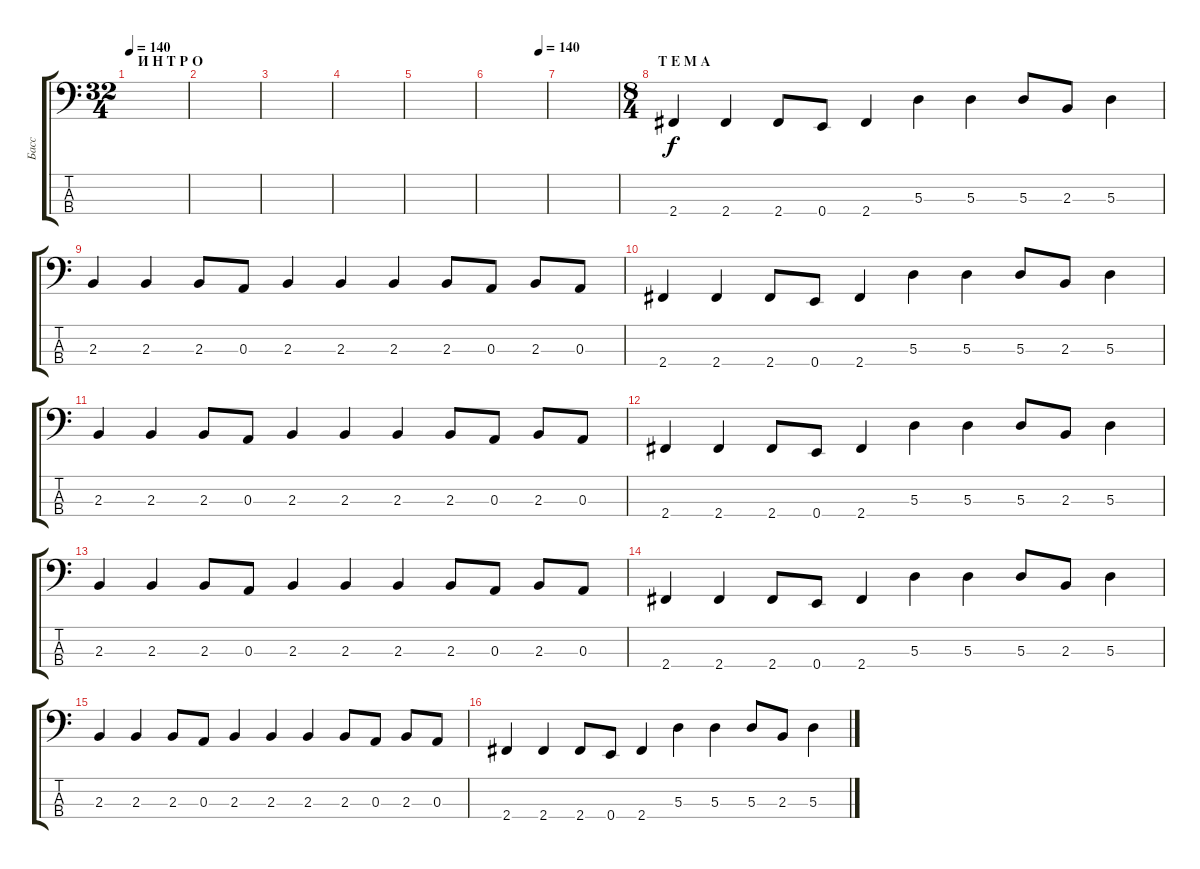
\track ("Басс" "Басс") {instrument electricbassfinger}
\staff {score tabs}
\tuning (G2 D2 A1 E1) {hide}
\ts (32 4)
\section ("" "  И Н Т Р О")
\tempo 140
\tempo 120
\tempo 140
\clef f4
\ks c
|
|
|
|
|
\tempo (140 0.875)
|
|
\ts (8 4)
\section ("" " Т Е М А")
2.4.4 2.4.4 2.4.8 0.4.8 2.4.4 5.3.4 5.3.4 5.3.8 2.3.8 5.3.4 |
2.3.4 2.3.4 2.3.8 0.3.8 2.3.4 2.3.4 2.3.4 2.3.8 0.3.8 2.3.8 0.3.8 |
2.4.4 2.4.4 2.4.8 0.4.8 2.4.4 5.3.4 5.3.4 5.3.8 2.3.8 5.3.4 |
2.3.4 2.3.4 2.3.8 0.3.8 2.3.4 2.3.4 2.3.4 2.3.8 0.3.8 2.3.8 0.3.8 |
2.4.4 2.4.4 2.4.8 0.4.8 2.4.4 5.3.4 5.3.4 5.3.8 2.3.8 5.3.4 |
2.3.4 2.3.4 2.3.8 0.3.8 2.3.4 2.3.4 2.3.4 2.3.8 0.3.8 2.3.8 0.3.8 |
2.4.4 2.4.4 2.4.8 0.4.8 2.4.4 5.3.4 5.3.4 5.3.8 2.3.8 5.3.4 |
2.3.4 2.3.4 2.3.8 0.3.8 2.3.4 2.3.4 2.3.4 2.3.8 0.3.8 2.3.8 0.3.8 |
2.4.4 2.4.4 2.4.8 0.4.8 2.4.4 5.3.4 5.3.4 5.3.8 2.3.8 5.3.4
